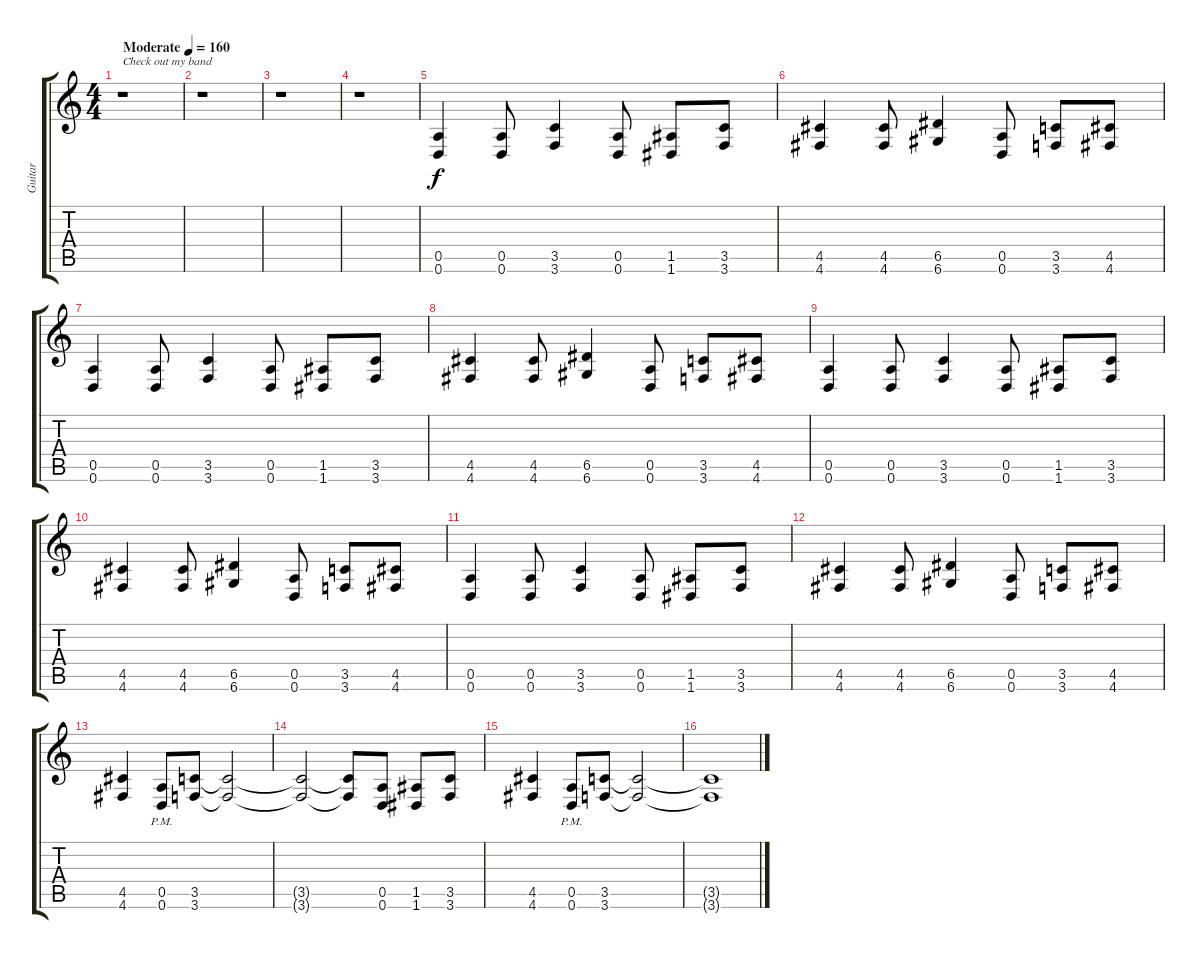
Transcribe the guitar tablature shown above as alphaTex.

\track ("Guitar" "Guitar") {instrument distortionguitar}
\staff {score tabs}
\tuning (E4 B3 G3 D3 A2 D2) {hide}
\ts (4 4)
\tempo (160 "Moderate")
\clef g2
\ks c
r.1{txt "Check out my band" dy f instrument distortionguitar} |
r.1 |
r.1 |
r.1 |
(0.5 0.6).4 (0.5 0.6).8 (3.5 3.6).4 (0.5 0.6).8 (1.5 1.6).8 (3.5 3.6).8 |
(4.5 4.6).4 (4.5 4.6).8 (6.5 6.6).4 (0.5 0.6).8 (3.5 3.6).8 (4.5 4.6).8 |
(0.5 0.6).4 (0.5 0.6).8 (3.5 3.6).4 (0.5 0.6).8 (1.5 1.6).8 (3.5 3.6).8 |
(4.5 4.6).4 (4.5 4.6).8 (6.5 6.6).4 (0.5 0.6).8 (3.5 3.6).8 (4.5 4.6).8 |
(0.5 0.6).4 (0.5 0.6).8 (3.5 3.6).4 (0.5 0.6).8 (1.5 1.6).8 (3.5 3.6).8 |
(4.5 4.6).4 (4.5 4.6).8 (6.5 6.6).4 (0.5 0.6).8 (3.5 3.6).8 (4.5 4.6).8 |
(0.5 0.6).4 (0.5 0.6).8 (3.5 3.6).4 (0.5 0.6).8 (1.5 1.6).8 (3.5 3.6).8 |
(4.5 4.6).4 (4.5 4.6).8 (6.5 6.6).4 (0.5 0.6).8 (3.5 3.6).8 (4.5 4.6).8 |
(4.5 4.6).4 (0.5{pm} 0.6{pm}).8 (3.5 3.6).8 (3.5{t} 3.6{t}).2 |
(3.5{t} 3.6{t}).2 (3.5{t} 3.6{t}).8 (0.5 0.6).8 (1.5 1.6).8 (3.5 3.6).8 |
(4.5 4.6).4 (0.5{pm} 0.6{pm}).8 (3.5 3.6).8 (3.5{t} 3.6{t}).2 |
(3.5{t} 3.6{t}).1
